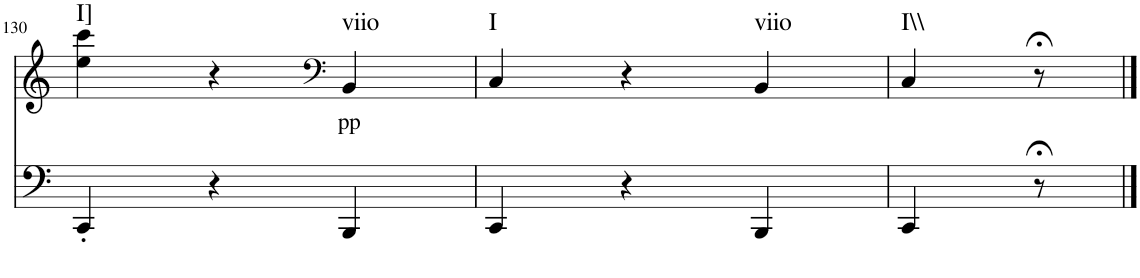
**kern	**kern	**text	**harte
*part2	*part1	*part1	*part1
*staff2	*staff1	*staff1	*
*I"piano	*I"piano	*	*
*I'Pno	*I'Pno	*	*
!!LO:PB:g=z
*clefF4	*clefG2	*	*
*k[]	*k[]	*	*
*M3/4	*M3/4	*	*
=130	=130	=130	=130
!	!	!	!LO:H:kt=I]
4CC'/	4ee\ 4ccc\	.	N
4r	4r	.	.
*	*clefF4	*	*
!	!	!LO:LY:b	!LO:H:kt=viio
4BBB/	4BB/	pp	N
=131	=131	=131	=131
!	!	!	!LO:H:kt=I
4CC/	4C/	.	N
4r	4r	.	.
!	!	!	!LO:H:kt=viio
4BBB/	4BB/	.	N
=132	=132	=132	=132
!	!	!	!LO:H:kt=I\\
4CC/	4C/	.	N
8r;<	8r;<	.	.
==	==	==	==
*-	*-	*-	*-
